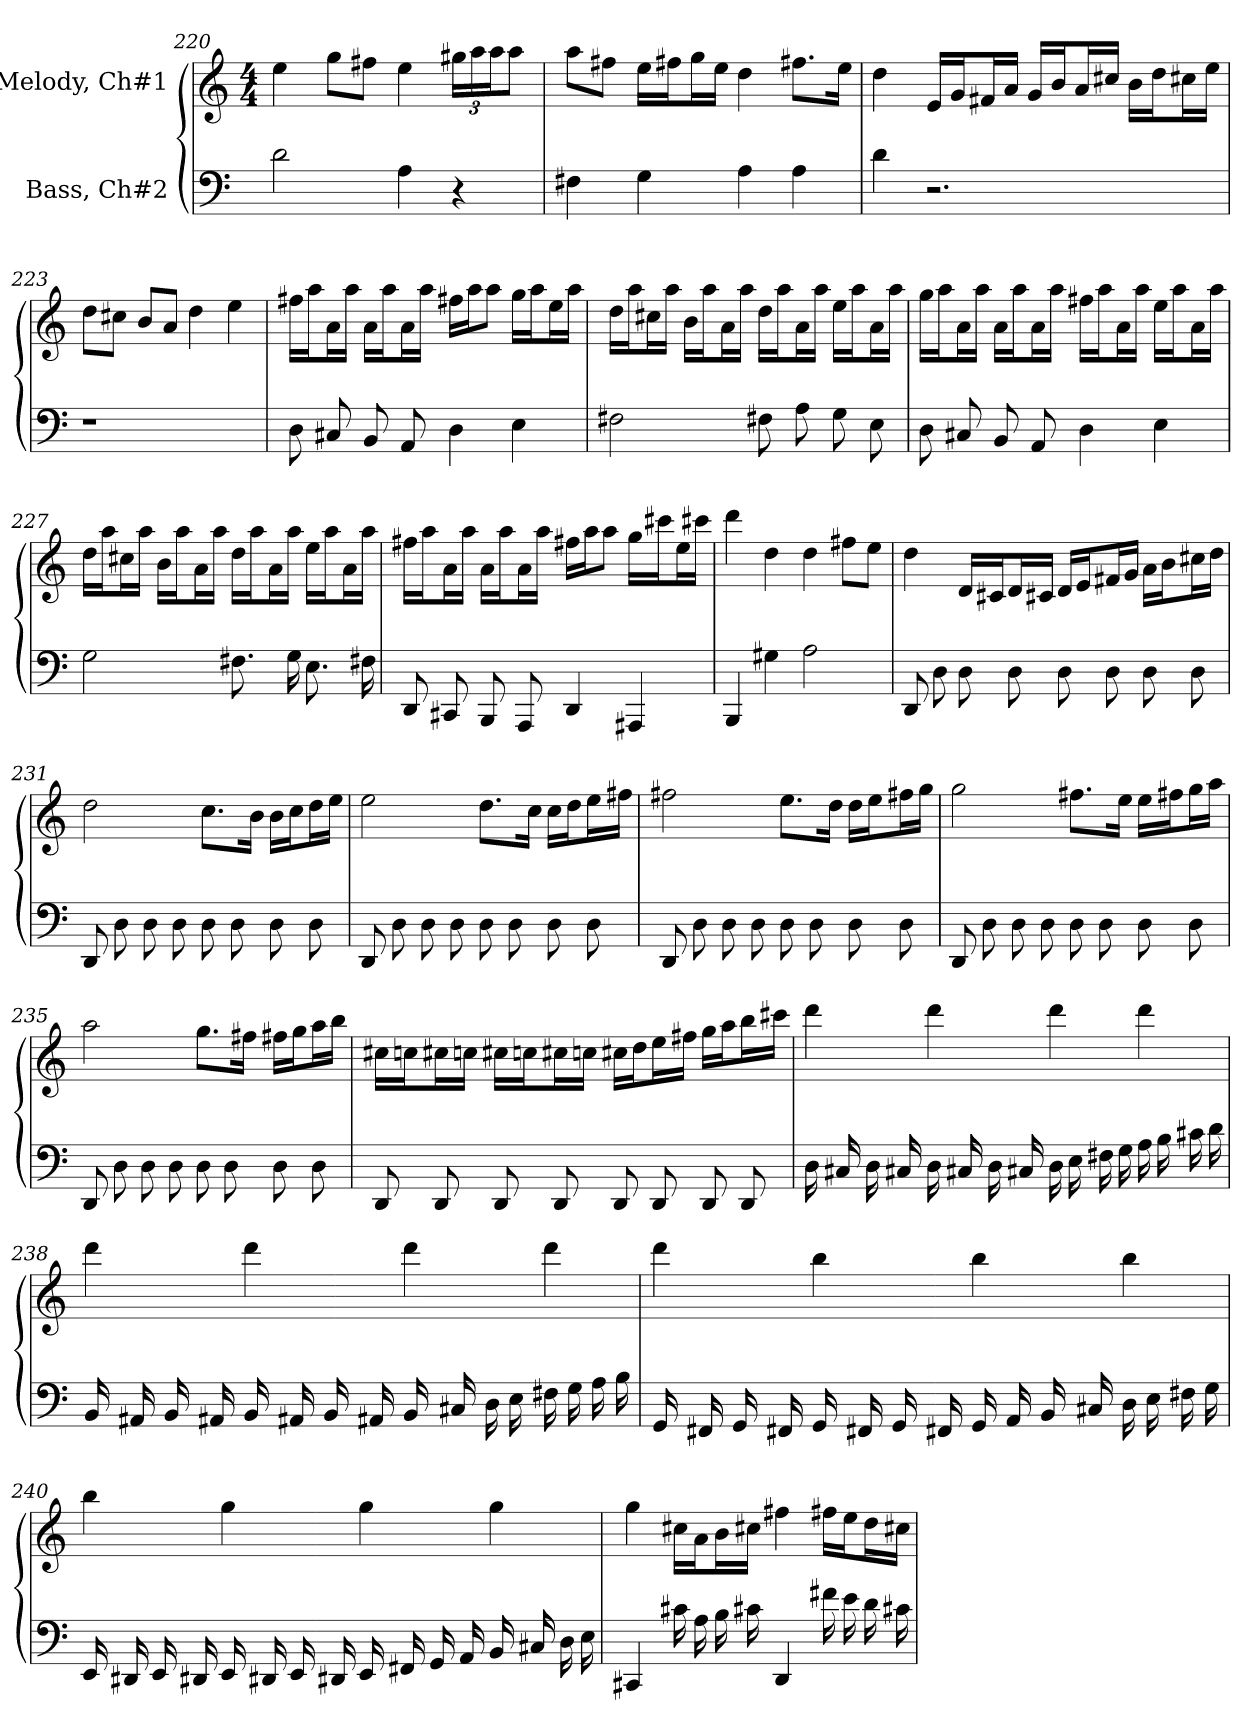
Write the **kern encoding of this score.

**kern	**kern
*part2	*part1
*staff2	*staff1
*I"Bass, Ch#2	*I"Melody, Ch#1
*clefF4	*
*	*M4/4
=220	=220
2d	4ee
.	8ggL
.	8ff#XJ
4A	4ee
4r	24gg#XLL
.	24aa
.	24aaJ
.	8aaJ
=221	=221
4F#X	8aaL
.	8ff#XJ
4G	16eeLL
.	16ff#XJ
.	16ggL
.	16eeJJ
4A	4dd
4A	8.ff#XL
.	16eeJk
=222	=222
4d	4dd
2.r	16eLL
.	16gJ
.	16f#XL
.	16aJJ
.	16gLL
.	16bJ
.	16aL
.	16cc#XJJ
.	16bLL
.	16ddJ
.	16cc#XL
.	16eeJJ
=223	=223
1r	8ddL
.	8cc#XJ
.	8bL
.	8aJ
.	4dd
.	4ee
=224	=224
8D	16ff#XLL
.	16aaJ
8C#X	16aL
.	16aaJJ
8BB	16aLL
.	16aaJ
8AA	16aL
.	16aaJJ
4D	16ff#XLL
.	16aaJ
.	8aaJ
4E	16ggLL
.	16aaJ
.	16eeL
.	16aaJJ
=225	=225
2F#X	16ddLL
.	16aaJ
.	16cc#XL
.	16aaJJ
.	16bLL
.	16aaJ
.	16aL
.	16aaJJ
8F#X	16ddLL
.	16aaJ
8A	16aL
.	16aaJJ
8G	16eeLL
.	16aaJ
8E	16aL
.	16aaJJ
=226	=226
8D	16ggLL
.	16aaJ
8C#X	16aL
.	16aaJJ
8BB	16aLL
.	16aaJ
8AA	16aL
.	16aaJJ
4D	16ff#XLL
.	16aaJ
.	16aL
.	16aaJJ
4E	16eeLL
.	16aaJ
.	16aL
.	16aaJJ
=227	=227
2G	16ddLL
.	16aaJ
.	16cc#XL
.	16aaJJ
.	16bLL
.	16aaJ
.	16aL
.	16aaJJ
8.F#X	16ddLL
.	16aaJ
.	16aL
16G	16aaJJ
8.E	16eeLL
.	16aaJ
.	16aL
16F#X	16aaJJ
=228	=228
8DD	16ff#XLL
.	16aaJ
8CC#X	16aL
.	16aaJJ
8BBB	16aLL
.	16aaJ
8AAA	16aL
.	16aaJJ
4DD	16ff#XLL
.	16aaJ
.	8aaJ
4AAA#X	16ggLL
.	16ccc#XJ
.	16eeL
.	16ccc#XJJ
=229	=229
4BBB	4ddd
4G#X	4dd
2A	4dd
.	8ff#XL
.	8eeJ
=230	=230
8DD	4dd
8D	.
8D	16dLL
.	16c#XJ
8D	16dL
.	16c#XJJ
8D	16dLL
.	16eJ
8D	16f#XL
.	16gJJ
8D	16aLL
.	16bJ
8D	16cc#XL
.	16ddJJ
=231	=231
8DD	2dd
8D	.
8D	.
8D	.
8D	8.ccL
8D	.
.	16bJk
8D	16bLL
.	16ccJ
8D	16ddL
.	16eeJJ
=232	=232
8DD	2ee
8D	.
8D	.
8D	.
8D	8.ddL
8D	.
.	16ccJk
8D	16ccLL
.	16ddJ
8D	16eeL
.	16ff#XJJ
=233	=233
8DD	2ff#X
8D	.
8D	.
8D	.
8D	8.eeL
8D	.
.	16ddJk
8D	16ddLL
.	16eeJ
8D	16ff#XL
.	16ggJJ
=234	=234
8DD	2gg
8D	.
8D	.
8D	.
8D	8.ff#XL
8D	.
.	16eeJk
8D	16eeLL
.	16ff#XJ
8D	16ggL
.	16aaJJ
=235	=235
8DD	2aa
8D	.
8D	.
8D	.
8D	8.ggL
8D	.
.	16ff#XJk
8D	16ff#XLL
.	16ggJ
8D	16aaL
.	16bbJJ
=236	=236
8DD	16cc#XLL
.	16ccJ
8DD	16cc#XL
.	16ccJJ
8DD	16cc#XLL
.	16ccJ
8DD	16cc#XL
.	16ccJJ
8DD	16cc#XLL
.	16ddJ
8DD	16eeL
.	16ff#XJJ
8DD	16ggLL
.	16aaJ
8DD	16bbL
.	16ccc#XJJ
=237	=237
16D	4ddd
16C#X	.
16D	.
16C#X	.
16D	4ddd
16C#X	.
16D	.
16C#X	.
16D	4ddd
16E	.
16F#X	.
16G	.
16A	4ddd
16B	.
16c#X	.
16d	.
=238	=238
16BB	4ddd
16AA#X	.
16BB	.
16AA#X	.
16BB	4ddd
16AA#X	.
16BB	.
16AA#X	.
16BB	4ddd
16C#X	.
16D	.
16E	.
16F#X	4ddd
16G	.
16A	.
16B	.
=239	=239
16GG	4ddd
16FF#X	.
16GG	.
16FF#X	.
16GG	4bb
16FF#X	.
16GG	.
16FF#X	.
16GG	4bb
16AA	.
16BB	.
16C#X	.
16D	4bb
16E	.
16F#X	.
16G	.
=240	=240
16EE	4bb
16DD#X	.
16EE	.
16DD#X	.
16EE	4gg
16DD#X	.
16EE	.
16DD#X	.
16EE	4gg
16FF#X	.
16GG	.
16AA	.
16BB	4gg
16C#X	.
16D	.
16E	.
=241	=241
4CC#X	4gg
16c#X	16cc#XLL
16A	16aJ
16B	16bL
16c#X	16cc#XJJ
4DD	4ff#X
16f#X	16ff#XLL
16e	16eeJ
16d	16ddL
16c#X	16cc#XJJ
=	=
*-	*-
